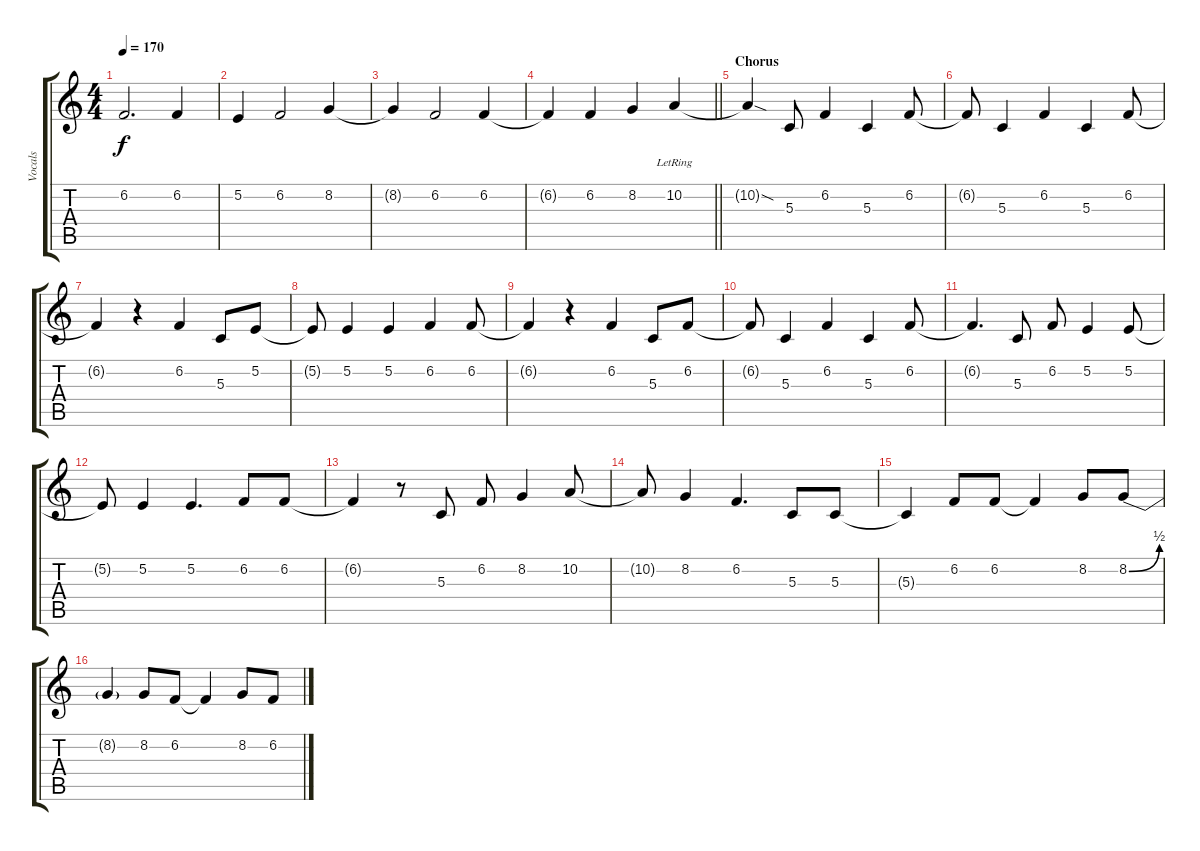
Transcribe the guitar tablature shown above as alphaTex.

\track ("Vocals" "Vocals") {instrument clarinet}
\staff {score tabs}
\tuning (E4 B3 G3 D3 A2 E2) {hide}
\ts (4 4)
\tempo 170
\clef g2
\ks c
6.2{t}.2{d dy f} 6.2.4 |
5.2.4 6.2.2 8.2.4 |
8.2{t}.4 6.2.2 6.2.4 |
\barLineRight lightlight
6.2{t}.4 6.2.4 8.2.4 10.2{lr}.4 |
\section ("" "Chorus")
10.2{sod t}.4 5.3.8 6.2.4 5.3.4 6.2.8 |
6.2{t}.8 5.3.4 6.2.4 5.3.4 6.2.8 |
6.2{t}.4 r.4 6.2.4 5.3.8 5.2.8 |
5.2{t}.8 5.2.4 5.2.4 6.2.4 6.2.8 |
6.2{t}.4 r.4 6.2.4 5.3.8 6.2.8 |
6.2{t}.8 5.3.4 6.2.4 5.3.4 6.2.8 |
6.2{t}.4{d} 5.3.8 6.2.8 5.2.4 5.2.8 |
5.2{t}.8 5.2.4 5.2.4{d} 6.2.8 6.2.8 |
6.2{t}.4 r.8 5.3.8 6.2.8 8.2.4 10.2.8 |
10.2{t}.8 8.2.4 6.2.4{d} 5.3.8 5.3.8 |
5.3{t}.4 6.2.8 6.2.8 6.2{t}.4 8.2.8 8.2{be (bend 0 0 60 2)}.8 |
8.2{t}.4 8.2.8 6.2.8 6.2{t}.4 8.2.8 6.2.8
